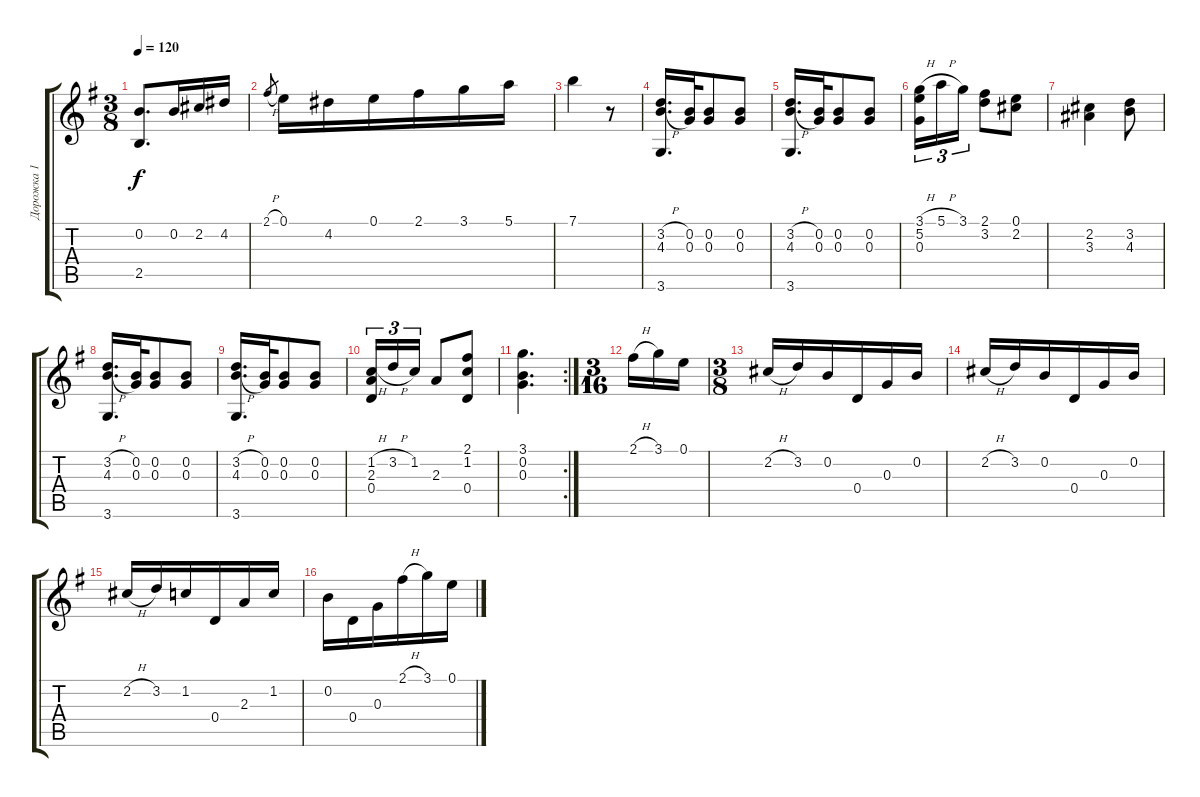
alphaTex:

\track ("Дорожка 1" "Дорожка 1") {instrument acousticguitarnylon}
\staff {score tabs}
\tuning (E4 B3 G3 D3 A2 E2) {hide}
\ts (3 8)
\tempo 120
\clef g2
\ks eminor
(0.2 2.5).8{d dy f} 0.2.16 2.2.16 4.2.16 |
2.1{h}.8{gr} 0.1.16 4.2.16 0.1.16 2.1.16 3.1.16 5.1.16 |
7.1.4 r.8 |
(3.2{h} 4.3{h} 3.6).16{d} (0.2 0.3).32 (0.2 0.3).8 (0.2 0.3).8 |
(3.2{h} 4.3{h} 3.6).16{d} (0.2 0.3).32 (0.2 0.3).8 (0.2 0.3).8 |
(3.1{h} 5.2 0.3).16{tu (3 2)} 5.1{h}.16{tu (3 2)} 3.1.16{tu (3 2)} (2.1 3.2).8 (0.1 2.2).8 |
(2.2 3.3).4 (3.2 4.3).8 |
(3.2{h} 4.3{h} 3.6).16{d} (0.2 0.3).32 (0.2 0.3).8 (0.2 0.3).8 |
(3.2{h} 4.3{h} 3.6).16{d} (0.2 0.3).32 (0.2 0.3).8 (0.2 0.3).8 |
(1.2{h} 2.3 0.4).16{tu (3 2)} 3.2{h}.16{tu (3 2)} 1.2.16{tu (3 2)} 2.3.8 (2.1 1.2 0.4).8 |
\rc 2
(3.1 0.2 0.3).4{d} |
\ts (3 16)
2.1{h}.16 3.1.16 0.1.16 |
\ts (3 8)
2.2{h}.16 3.2.16 0.2.16 0.4.16 0.3.16 0.2.16 |
2.2{h}.16 3.2.16 0.2.16 0.4.16 0.3.16 0.2.16 |
2.2{h}.16 3.2.16 1.2.16 0.4.16 2.3.16 1.2.16 |
0.2.16 0.4.16 0.3.16 2.1{h}.16 3.1.16 0.1.16
